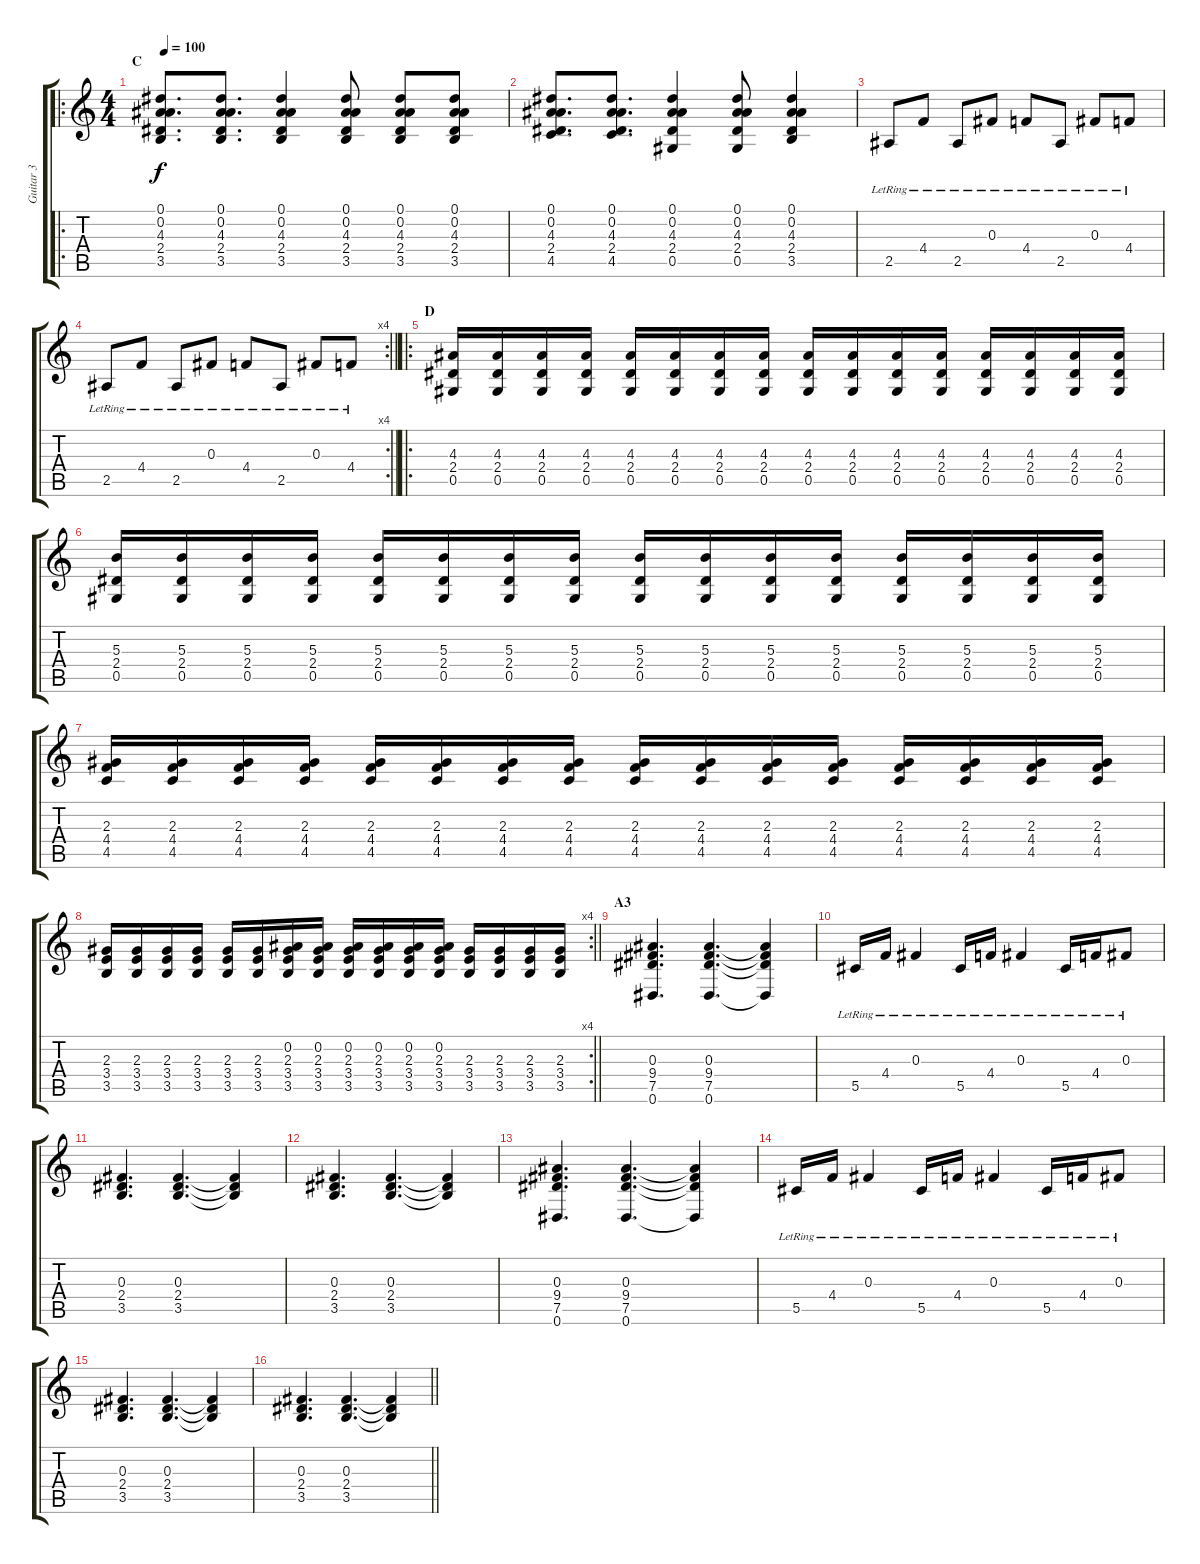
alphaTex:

\track ("Guitar 3" "Guitar 3") {instrument distortionguitar}
\staff {score tabs}
\tuning (Eb4 Bb3 Gb3 Db3 Ab2 Eb2) {hide}
\ro
\ts (4 4)
\section ("" "C")
\tempo 100
\clef g2
\ks c
(0.1 0.2 4.3 2.4 3.5).8{d dy f} (0.1 0.2 4.3 2.4 3.5).8{d} (0.1 0.2 4.3 2.4 3.5).4 (0.1 0.2 4.3 2.4 3.5).8 (0.1 0.2 4.3 2.4 3.5).8 (0.1 0.2 4.3 2.4 3.5).8 |
(0.1 0.2 4.3 2.4 4.5).8{d} (0.1 0.2 4.3 2.4 4.5).8{d} (0.1 0.2 4.3 2.4 0.5).4 (0.1 0.2 4.3 2.4 0.5).8 (0.1 0.2 4.3 2.4 3.5).4 |
2.5{lr}.8 4.4{lr}.8 2.5{lr}.8 0.3{lr}.8 4.4{lr}.8 2.5{lr}.8 0.3{lr}.8 4.4{lr}.8 |
\rc 4
\barLineRight lightlight
2.5{lr}.8 4.4{lr}.8 2.5{lr}.8 0.3{lr}.8 4.4{lr}.8 2.5{lr}.8 0.3{lr}.8 4.4{lr}.8 |
\ro
\section ("" "D")
(4.3 2.4 0.5).16 (4.3 2.4 0.5).16 (4.3 2.4 0.5).16 (4.3 2.4 0.5).16 (4.3 2.4 0.5).16 (4.3 2.4 0.5).16 (4.3 2.4 0.5).16 (4.3 2.4 0.5).16 (4.3 2.4 0.5).16 (4.3 2.4 0.5).16 (4.3 2.4 0.5).16 (4.3 2.4 0.5).16 (4.3 2.4 0.5).16 (4.3 2.4 0.5).16 (4.3 2.4 0.5).16 (4.3 2.4 0.5).16 |
(5.3 2.4 0.5).16 (5.3 2.4 0.5).16 (5.3 2.4 0.5).16 (5.3 2.4 0.5).16 (5.3 2.4 0.5).16 (5.3 2.4 0.5).16 (5.3 2.4 0.5).16 (5.3 2.4 0.5).16 (5.3 2.4 0.5).16 (5.3 2.4 0.5).16 (5.3 2.4 0.5).16 (5.3 2.4 0.5).16 (5.3 2.4 0.5).16 (5.3 2.4 0.5).16 (5.3 2.4 0.5).16 (5.3 2.4 0.5).16 |
(2.3 4.4 4.5).16 (2.3 4.4 4.5).16 (2.3 4.4 4.5).16 (2.3 4.4 4.5).16 (2.3 4.4 4.5).16 (2.3 4.4 4.5).16 (2.3 4.4 4.5).16 (2.3 4.4 4.5).16 (2.3 4.4 4.5).16 (2.3 4.4 4.5).16 (2.3 4.4 4.5).16 (2.3 4.4 4.5).16 (2.3 4.4 4.5).16 (2.3 4.4 4.5).16 (2.3 4.4 4.5).16 (2.3 4.4 4.5).16 |
\rc 4
\barLineRight lightlight
(2.3 3.4 3.5).16 (2.3 3.4 3.5).16 (2.3 3.4 3.5).16 (2.3 3.4 3.5).16 (2.3 3.4 3.5).16 (2.3 3.4 3.5).16 (0.2 2.3 3.4 3.5).16 (0.2 2.3 3.4 3.5).16 (0.2 2.3 3.4 3.5).16 (0.2 2.3 3.4 3.5).16 (0.2 2.3 3.4 3.5).16 (0.2 2.3 3.4 3.5).16 (2.3 3.4 3.5).16 (2.3 3.4 3.5).16 (2.3 3.4 3.5).16 (2.3 3.4 3.5).16 |
\section ("" "A3")
(0.3 9.4 7.5 0.6).4{d} (0.3 9.4 7.5 0.6).4{d} (0.3{t} 9.4{t} 7.5{t} 0.6{t}).4 |
5.5{lr}.16 4.4{lr}.16 0.3{lr}.4 5.5{lr}.16 4.4{lr}.16 0.3{lr}.4 5.5{lr}.16 4.4{lr}.16 0.3{lr}.8 |
(0.3 2.4 3.5).4{d} (0.3 2.4 3.5).4{d} (0.3{t} 2.4{t} 3.5{t}).4 |
(0.3 2.4 3.5).4{d} (0.3 2.4 3.5).4{d} (0.3{t} 2.4{t} 3.5{t}).4 |
(0.3 9.4 7.5 0.6).4{d} (0.3 9.4 7.5 0.6).4{d} (0.3{t} 9.4{t} 7.5{t} 0.6{t}).4 |
5.5{lr}.16 4.4{lr}.16 0.3{lr}.4 5.5{lr}.16 4.4{lr}.16 0.3{lr}.4 5.5{lr}.16 4.4{lr}.16 0.3{lr}.8 |
(0.3 2.4 3.5).4{d} (0.3 2.4 3.5).4{d} (0.3{t} 2.4{t} 3.5{t}).4 |
\barLineRight lightlight
(0.3 2.4 3.5).4{d} (0.3 2.4 3.5).4{d} (0.3{t} 2.4{t} 3.5{t}).4
